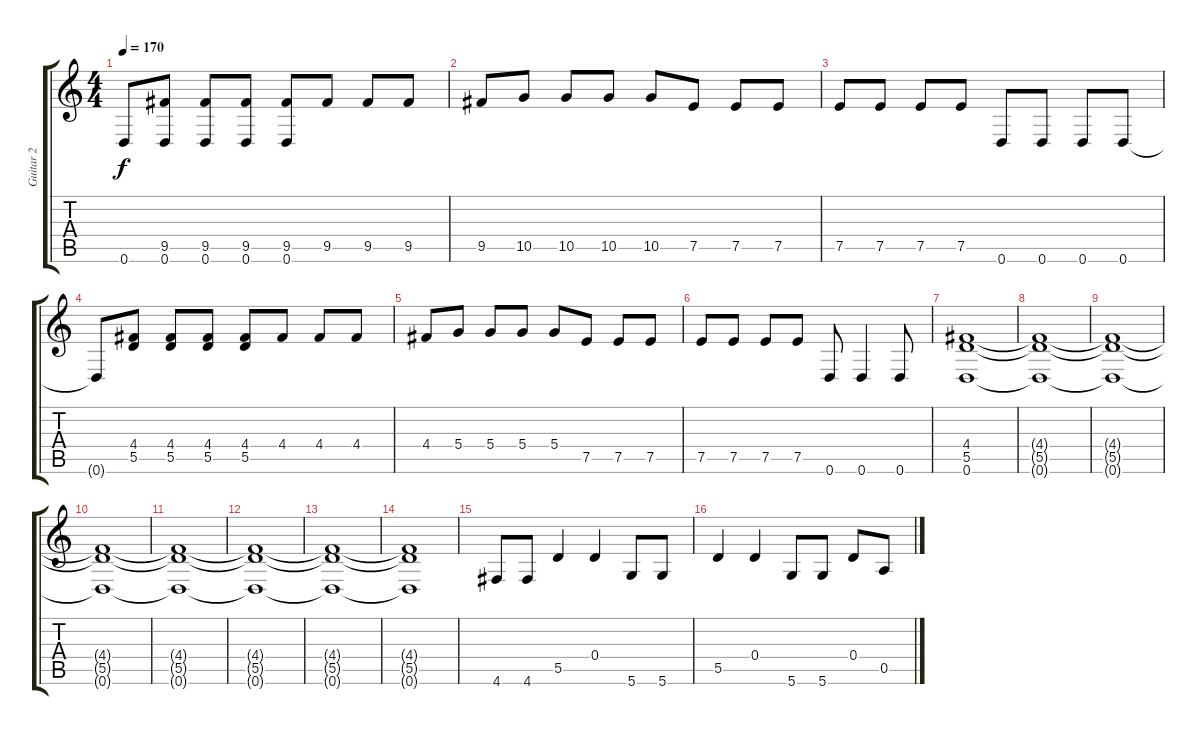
\track ("Guitar 2" "Guitar 2") {instrument overdrivenguitar}
\staff {score tabs}
\tuning (E4 B3 G3 D3 A2 D2) {hide}
\ts (4 4)
\tempo 170
\clef g2
\ks c
0.6.8{dy f} (9.5 0.6).8 (9.5 0.6).8 (9.5 0.6).8 (9.5 0.6).8 9.5.8 9.5.8 9.5.8 |
9.5.8 10.5.8 10.5.8 10.5.8 10.5.8 7.5.8 7.5.8 7.5.8 |
7.5.8 7.5.8 7.5.8 7.5.8 0.6.8 0.6.8 0.6.8 0.6.8 |
0.6{t}.8 (4.4 5.5).8 (4.4 5.5).8 (4.4 5.5).8 (4.4 5.5).8 4.4.8 4.4.8 4.4.8 |
4.4.8 5.4.8 5.4.8 5.4.8 5.4.8 7.5.8 7.5.8 7.5.8 |
7.5.8 7.5.8 7.5.8 7.5.8 0.6.8 0.6.4 0.6.8 |
(4.4 5.5 0.6).1 |
(4.4{t} 5.5{t} 0.6{t}).1 |
(4.4{t} 5.5{t} 0.6{t}).1 |
(4.4{t} 5.5{t} 0.6{t}).1 |
(4.4{t} 5.5{t} 0.6{t}).1 |
(4.4{t} 5.5{t} 0.6{t}).1 |
(4.4{t} 5.5{t} 0.6{t}).1 |
(4.4{t} 5.5{t} 0.6{t}).1 |
4.6.8 4.6.8 5.5.4 0.4.4 5.6.8 5.6.8 |
5.5.4 0.4.4 5.6.8 5.6.8 0.4.8 0.5.8
